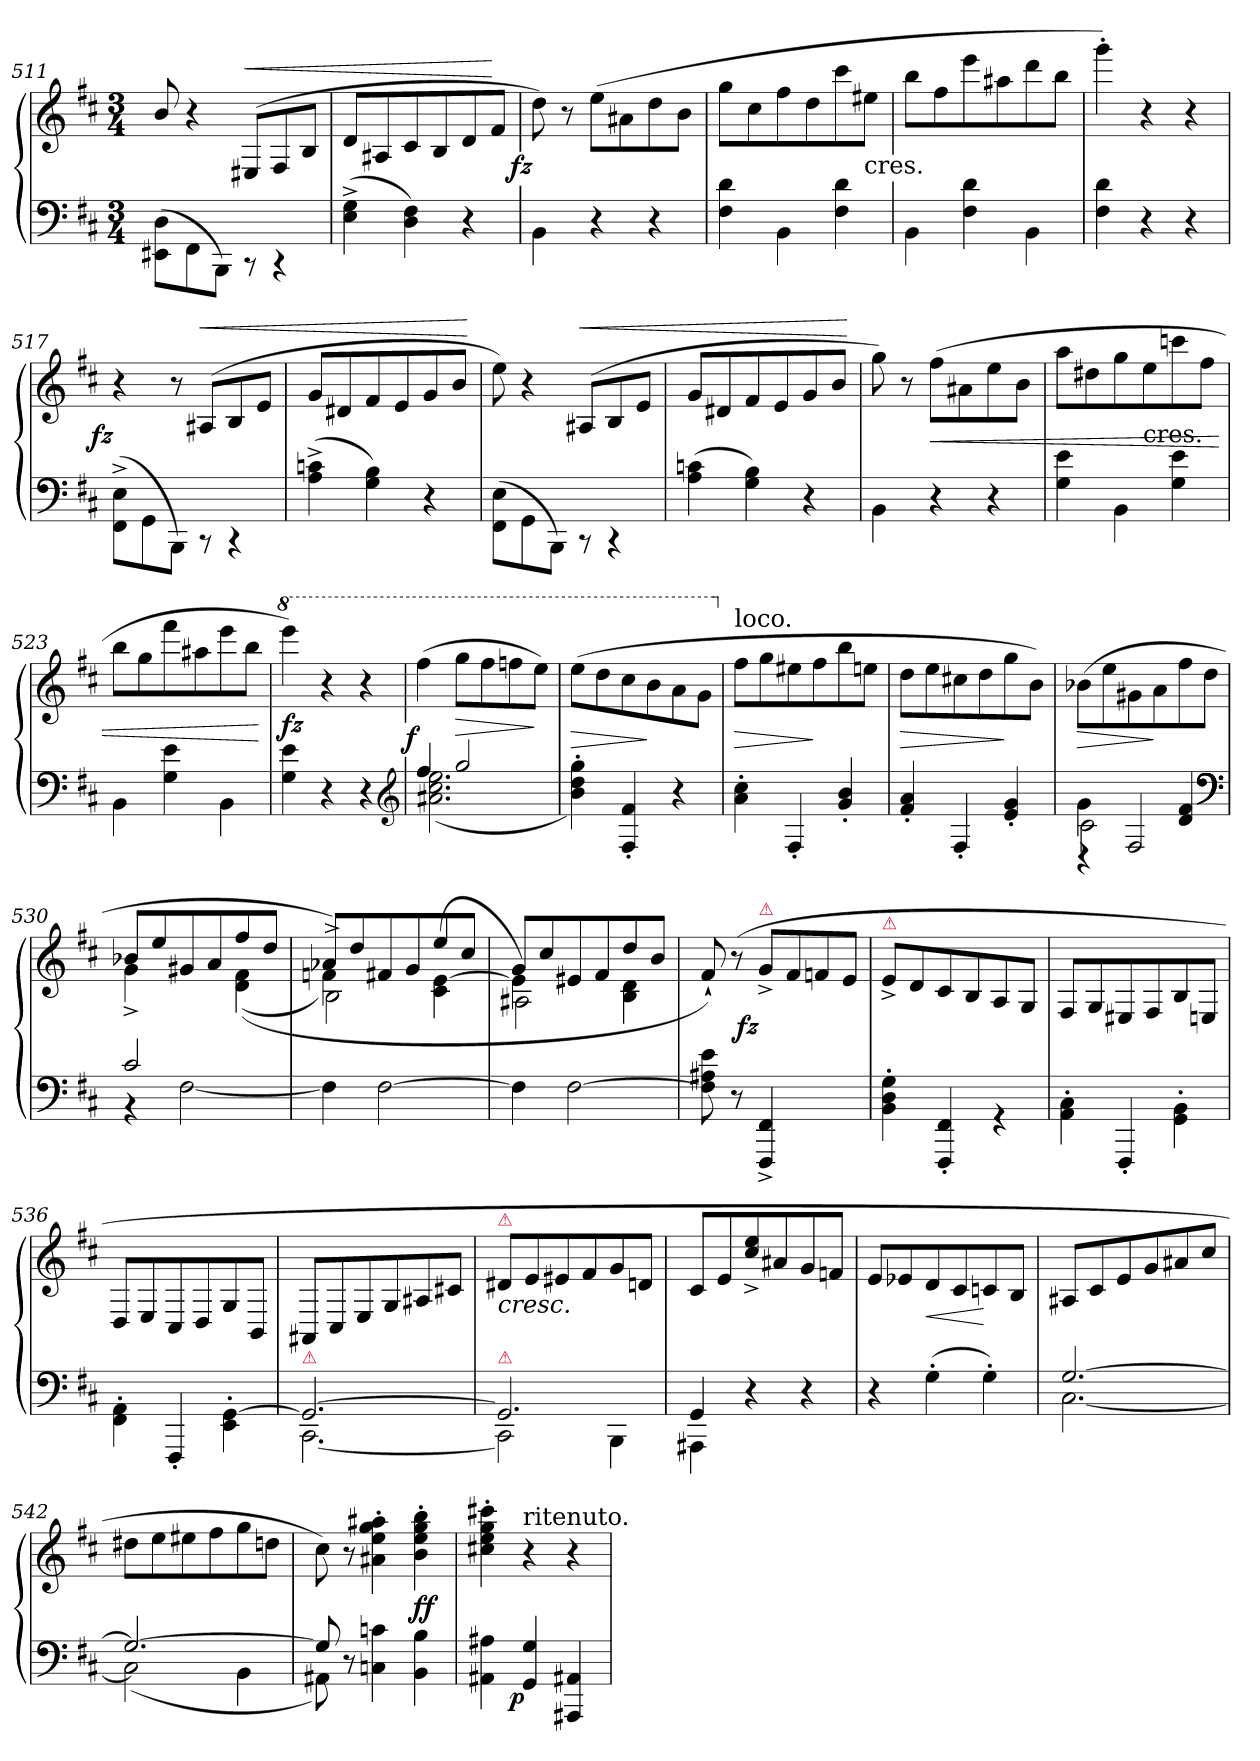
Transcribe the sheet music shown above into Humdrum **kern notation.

**kern	**kern	**dynam
*part1	*part1	*part1
*staff2	*staff1	*staff1/2
*clefF4	*clefG2	*
*k[f#c#]	*k[f#c#]	*
*M3/4	*M3/4	*
=511	=511	=511
(>8EE#X\ 8D\L	8b/	.
8FF#\	4r	.
8BBB\J)	.	.
!	!	!LO:HP:a
8rCC	(>8E#XL	<
4rCC	8F#/	.
.	8B/J	.
=512	=512	=512
(4E^< 4G^<	8dL	.
.	8A#X	.
4D 4F#)	8c#	.
.	8B	.
4r	8d	.
.	8f#J	[
=513	=513	=513
!	!	!LO:DY:rj
4BB\	8dd)	fz
.	8r	.
4r	(8eeL	.
.	8a#X	.
4r	8dd	.
.	8bJ	.
=514	=514	=514
4F# 4d	8ggL	.
.	8cc#	.
4BB\	8ff#	.
.	8dd	.
4F# 4d	8ccc#	.
!	!LO:TX:c:t=cres.	!
.	8ee#XJ	.
=515	=515	=515
4BB\	8bbL	.
.	8ff#	.
4F# 4d	8eee	.
.	8aa#X	.
4BB\	8ddd	.
.	8bbJ	.
=516	=516	=516
4F# 4d	4ggg'>)	.
4r	4r	.
4r	4r	.
=517	=517	=517
!	!	!LO:DY:rj
(8FF#^>\ 8E^>\L	4r	fz
8GG\	.	.
8BBB\J)	8r	.
!	!	!LO:HP:a
8rCC	(>8A#XL	<
4rCC	8B/	.
.	8eJ	.
=518	=518	=518
(4A^< 4cn^<	8gL	.
.	8d#X	.
4G 4B)	8f#	.
.	8e	.
4r	8g	.
.	8bJ	.
.	.	[
=519	=519	=519
(8FF#\ 8E\L	8ee)	.
8GG\	4r	.
8BBB\J)	.	.
!	!	!LO:HP:a
8rCC	(8A#XL	<
4rCC	8B/	.
.	8eJ	.
=520	=520	=520
(4A 4cn	8gL	.
.	8d#X	.
4G 4B)	8f#	.
.	8e	.
4r	8g	.
.	8bJ	.
.	.	[
=521	=521	=521
4BB\	8gg)	.
.	8r	.
4r	(8ff#L	<
.	8a#X	.
4r	8ee	.
.	8bJ	.
=522	=522	=522
4G 4e	8aaL	.
.	8dd#X	.
4BB\	8gg	.
!	!LO:TX:c:t=cres.	!
.	8ee	.
4G 4e	8cccn	.
.	8ff#J	.
=523	=523	=523
4BB\	8bbL	.
.	8gg	.
4G 4e	8fff#	.
.	8aa#X	.
4BB\	8eee	.
.	8bbJ	.
.	.	[
=524	=524	=524
*	*8va	*
4G 4e	4eeee)	fz
4r	4r	.
4r	4r	.
*clefG2	*	*
=525	=525	=525
*^	*	*
!	!	!	!LO:DY:rj
4ff#	(<2.a#X 2.cc# 2.ee	(>4fff#	f
2gg	.	8gggL	>
.	.	8fff#	.
.	.	8fffn	.
.	.	8eeeJ)	]
*v	*v	*	*
=526	=526	=526
4b'> 4dd'> 4gg'>)	(8eeeL	>
.	8ddd	.
4F#'< 4f#'<	8ccc#	.
.	8bb	]
4r	8aa	.
.	8ggJ	.
=527	=527	=527
*	*X8va	*
!	!LO:TX:a:t=loco.	!
4a' 4cc#'	8ff#L	>
.	8gg	.
4F#'	8ee#X	.
.	8ff#	]
4g' 4b'	8bb	.
.	8eenJ	.
=528	=528	=528
4f#' 4a'	8ddL	>
.	8ee	.
4F#'	8cc#X	.
.	8dd	.
4e' 4g'	8gg	]
.	8bJ)	.
=529	=529	=529
*^	*	*
*	*^	*	*
4g\	2c#	4rD	(>8b-X\L	>
.	.	.	8ee\	.
4ryy	.	2F#	8g#X\	.
.	.	.	8a\	]
4d/ 4f#/	4ryy	.	8ff#\	.
.	.	.	8dd\J	.
*v	*v	*v	*	*
*clefF4	*	*
=530	=530	=530
*^	*^	*
2c#/	4rBB	8b-XL	4g^<\	.
.	.	8ee	.	.
.	[2F#\	8g#X	4ryy	.
.	.	8a	.	.
4ryy	.	8ff#	(<(<4d\ 4f#\	.
.	.	8ddJ	.	.
*v	*v	*	*	*
=531	=531	=531	=531
*	*	*^	*
4F#]	8a-X/L	4fn)	2B^<\)	.
.	8dd/	.	.	.
[2F#	8f#X/	2rddddyy	.	.
.	8g/	.	.	.
.	8ee/	.	(<4c#\ [4e\	.
.	8cc#/J	.	.	.
=532	=532	=532	=532	=532
4F#]	8g/L	4e]	2A#X\)	.
.	8cc#/	.	.	.
[2F#	8e#X/	2rbbbyy	.	.
.	8f#/	.	.	.
.	8dd/	.	4B\ 4d\	.
.	8b/J	.	.	.
*	*v	*v	*v	*
=533	=533	=533
8F#] 8A#X 8e	8f#`<)	.
8r	(>8r	.
!	!LO:TX:a:color=crimson:t=⚠	!
!	!	!LO:DY:rj
4FFF#^> 4FF#^>	8g^<L	fz
.	8f#	.
4ryy	8fn	.
.	8eJ	.
=534	=534	=534
!	!LO:TX:a:color=crimson:t=⚠	!
4BB'> 4D'> 4G'>	8e^L	.
.	8d	.
4FFF#'< 4FF#'<	8c#	.
.	8B	.
4rGG	8A/	.
.	8G/J	.
=535	=535	=535
4AA'<\ 4C#'<\	8F#/L	.
.	8G/	.
4FFF#'</	8E#X	.
.	8F#/	.
4GG'<\ 4BB'<\	8B/	.
.	8En/J	.
=536	=536	=536
4FF#'<\ 4AA'<\	8D/L	.
.	8E/	.
4FFF#'</	8C#/	.
.	8D/	.
4EE'<\ [4GG'<\	8G/	.
.	8BB/J	.
=537	=537	=537
*^	*	*
!LO:TX:a:color=crimson:t=⚠	!	!	!
2.GG/_	[2.CC#\	8AA#XL	.
.	.	8C#/	.
.	.	8E/	.
.	.	8G/	.
.	.	8A#X	.
.	.	8c#XJ	.
=538	=538	=538	=538
!	!	!LO:TX:a:color=crimson:t=⚠	!
!LO:TX:a:color=crimson:t=⚠	!	!	!
2.GG]	2CC#]	8d#XL	<
.	.	8e	.
.	.	8e#X	.
.	.	8f#	.
.	4BBB	8g	.
.	.	8dnJ	.
=539	=539	=539	=539
4GG	4AAA#X	8c#L	.
.	.	8e	.
4r	2rAAAyy	8cc#^> 8ee^>	.
.	.	8a#X	.
4r	.	8g	.
.	.	8fnJ	.
*v	*v	*	*
=540	=540	=540
4r	8eL	.
.	8e-X	.
!	!	!LO:HP:b
(4G'>	8d	<
.	8c#	.
4G'>)	8cn	[
.	8BJ	.
=541	=541	=541
*^	*	*
[2.G	[2.C#	8A#XL	.
.	.	8c#	.
.	.	8e	.
.	.	8g	.
.	.	8a#X	.
.	.	8cc#J	.
=542	=542	=542	=542
2.G_	(2C#]	8dd#XL	.
.	.	8ee	.
.	.	8ee#X	.
.	.	8ff#	.
.	4BB	8gg	.
.	.	8ddnJ	.
*v	*v	*	*
.	.	[
=543	=543	=543
*^	*	*
8G]	8AA#X)	8cc#)	.
8rcyy	8r	8r	.
2rgyy	4Cn 4cn	4a#X'> 4ee'> 4gg'> 4aa#X'>	.
.	4BB 4B	4b'> 4ee'> 4gg'> 4bb'>	ff
*v	*v	*	*
=544	=544	=544
4AA#X 4A#X	4cc#X'> 4ee'> 4gg'> 4ccc#X'>	.
!	!LO:TX:a:t=ritenuto.	!
!	!	!LO:DY:b=2:rj
4GG 4G	4r	p
4AAA#X 4AA#X	4r	.
=	=	=
*-	*-	*-
